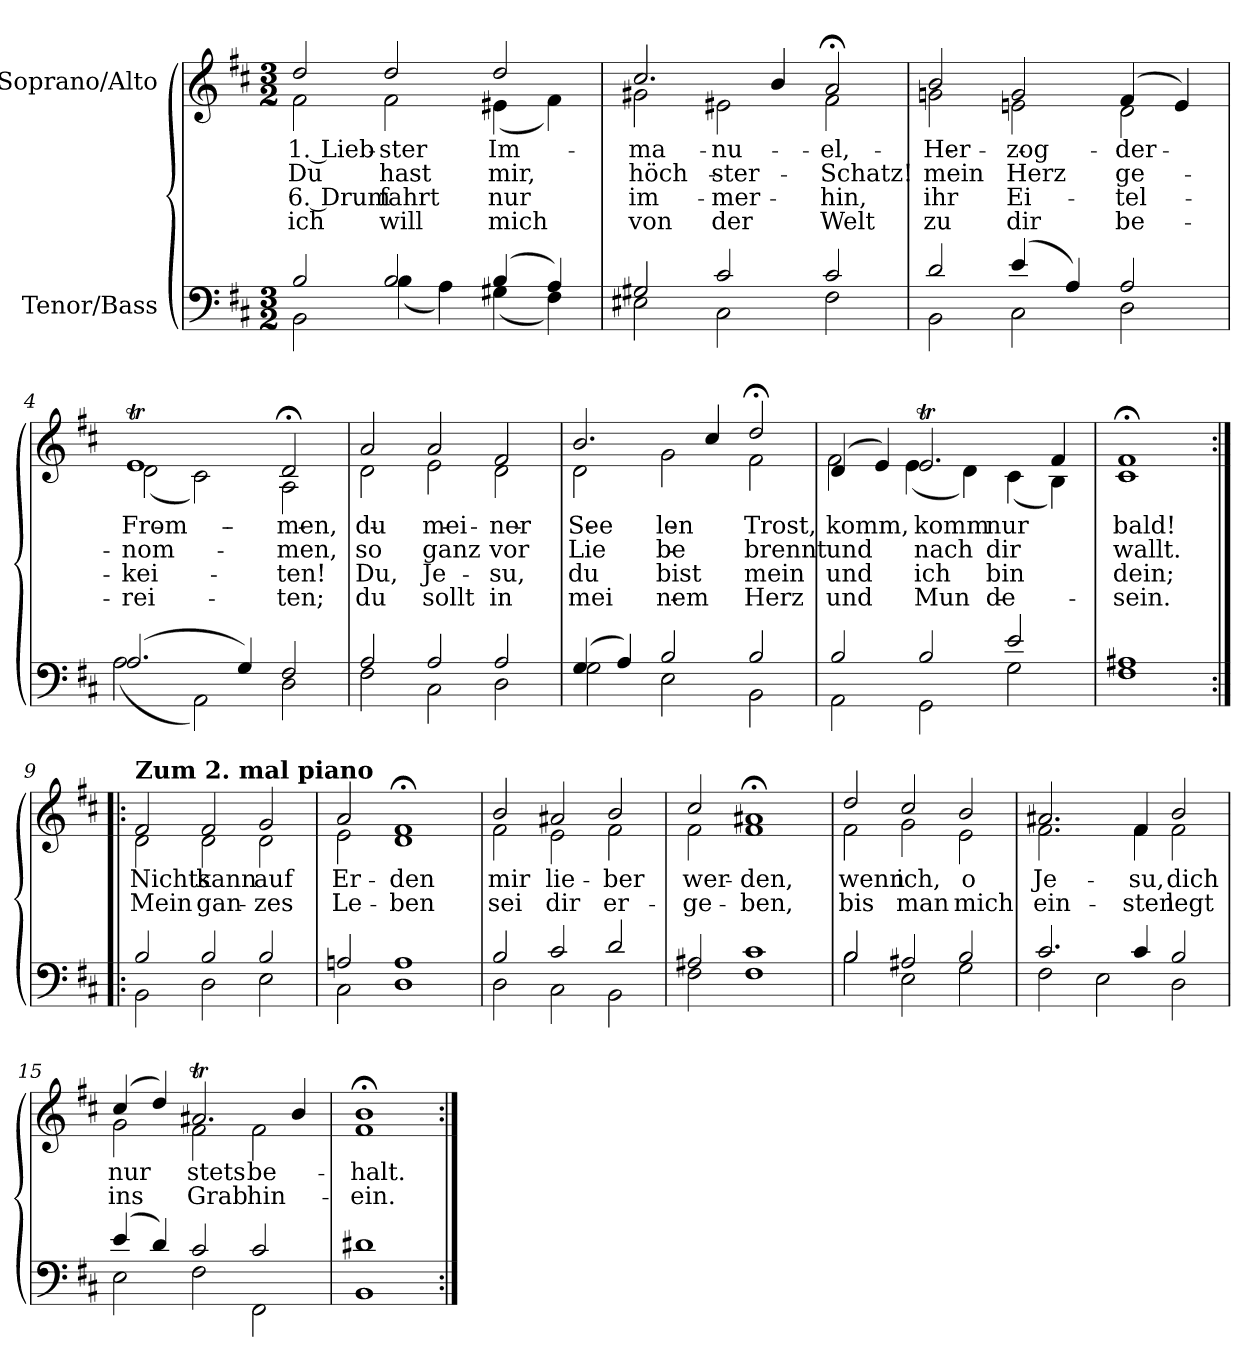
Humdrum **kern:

**kern	**kern	**text	**text	**text	**text
*part2	*part1	*part1	*part1	*part1	*part1
*staff2	*staff1	*staff1	*staff1	*staff1	*staff1
*I"Tenor/Bass	*I"Soprano/Alto	*	*	*	*
*clefF4	*clefG2	*	*	*	*
*k[f#c#]	*k[f#c#]	*	*	*	*
*M3/2	*M3/2	*	*	*	*
=1	=1	=1	=1	=1	=1
*^	*^	*	*	*	*
!	!	!	!	!LO:LY:b	!LO:LY:b	!LO:LY:b	!LO:LY:b
2B/	2BB\	2dd/	2f#\	1. Lieb-	Du	6. Drum	ich
!	!	!	!	!LO:LY:b	!LO:LY:b	!LO:LY:b	!LO:LY:b
2B/	(4B\	2dd/	2f#\	-ster	hast	fahrt	will
.	4A\)	.	.	.	.	.	.
!	!	!	!	!LO:LY:b	!LO:LY:b	!LO:LY:b	!LO:LY:b
(4B/	(4G#X\	2dd/	(4e#X\	Im-	mir,	nur	mich
4A/)	4F#\)	.	4f#\)	.	.	.	.
=2	=2	=2	=2	=2	=2	=2	=2
!	!	!	!	!LO:LY:b	!LO:LY:b	!LO:LY:b	!LO:LY:b
2G#X/	2E#X\	2.cc#/	2g#X\	-ma-	höch-	im-	von
!	!	!	!	!LO:LY:b	!LO:LY:b	!LO:LY:b	!LO:LY:b
2c#/	2C#\	.	2e#X\	-nu-	-ster	-mer	der
.	.	4b/	.	.	.	.	.
!	!	!	!	!LO:LY:b	!LO:LY:b	!LO:LY:b	!LO:LY:b
2c#/	2F#\	2a;</	2f#\	-el,	Schatz!	hin,	Welt
=3	=3	=3	=3	=3	=3	=3	=3
!	!	!	!	!LO:LY:b	!LO:LY:b	!LO:LY:b	!LO:LY:b
2d/	2BB\	2b/	2gn\	Her-	mein	ihr	zu
!	!	!	!	!LO:LY:b	!LO:LY:b	!LO:LY:b	!LO:LY:b
(4e/	2C#\	2g/	2en\	-zog	Herz	Ei-	dir
4A/)	.	.	.	.	.	.	.
!	!	!	!	!LO:LY:b	!LO:LY:b	!LO:LY:b	!LO:LY:b
2A/	2D\	(4f#/	2d\	der	ge-	-tel-	be-
.	.	4e/)	.	.	.	.	.
=4	=4	=4	=4	=4	=4	=4	=4
!	!	!	!	!LO:LY:b	!LO:LY:b	!LO:LY:b	!LO:LY:b
(2.A/	(2A\	1eT	(2d\	From-	-nom-	-kei-	-rei-
.	2AA\)	.	2c#\)	.	.	.	.
4G/)	.	.	.	.	.	.	.
!	!	!	!	!LO:LY:b	!LO:LY:b	!LO:LY:b	!LO:LY:b
2F#/	2D\	2d;</	2A\	-men,	-men,	-ten!	-ten;
=5	=5	=5	=5	=5	=5	=5	=5
!	!	!	!	!LO:LY:b	!LO:LY:b	!LO:LY:b	!LO:LY:b
2A/	2F#\	2a/	2d\	du	so	Du,	du
!	!	!	!	!LO:LY:b	!LO:LY:b	!LO:LY:b	!LO:LY:b
2A/	2C#\	2a/	2e\	mei-	ganz	Je-	sollt
!	!	!	!	!LO:LY:b	!LO:LY:b	!LO:LY:b	!LO:LY:b
2A/	2D\	2f#/	2d\	-ner	vor	-su,	in
!!LO:LB:g=z	!!
=6	=6	=6	=6	=6	=6	=6	=6
!	!	!	!	!LO:LY:b	!LO:LY:b	!LO:LY:b	!LO:LY:b
(4G/	2G\	2.b/	2d\	See-	Lie-	du	mei-
4A/)	.	.	.	.	.	.	.
!	!	!	!	!LO:LY:b	!LO:LY:b	!LO:LY:b	!LO:LY:b
2B/	2E\	.	2g\	-len	-be	bist	-nem
.	.	4cc#/	.	.	.	.	.
!	!	!	!	!LO:LY:b	!LO:LY:b	!LO:LY:b	!LO:LY:b
2B/	2BB\	2dd;</	2f#\	Trost,	brennt	mein	Herz
=7	=7	=7	=7	=7	=7	=7	=7
!	!	!	!	!LO:LY:b	!LO:LY:b	!LO:LY:b	!LO:LY:b
2B/	2AA\	(4d/	2f#\	komm,	und	und	und
.	.	4e/)	.	.	.	.	.
!	!	!	!	!LO:LY:b	!LO:LY:b	!LO:LY:b	!LO:LY:b
2B/	2GG\	2.eT/	(4e\	komm	nach	ich	Mun-
.	.	.	4d\)	.	.	.	.
!	!	!	!	!LO:LY:b	!LO:LY:b	!LO:LY:b	!LO:LY:b
2e/	2G\	.	(4c#\	nur	dir	bin	-de
.	.	4f#/	4B\)	.	.	.	.
=8	=8	=8	=8	=8	=8	=8	=8
!	!	!	!	!LO:LY:b	!LO:LY:b	!LO:LY:b	!LO:LY:b
1A#X	1F#	1f#;<	1c#	bald!	wallt.	dein;	sein.
=9:|!|:	=9:|!|:	=9:|!|:	=9:|!|:	=9:|!|:	=9:|!|:	=9:|!|:	=9:|!|:
!	!	!LO:TX:a:B:t=Zum 2. mal piano	!	!	!	!	!
!	!	!	!	!LO:LY:b	!LO:LY:b	!	!
2B/	2BB\	2f#/	2d\	Nichts	Mein	.	.
!	!	!	!	!LO:LY:b	!LO:LY:b	!	!
2B/	2D\	2f#/	2d\	kann	gan-	.	.
!	!	!	!	!LO:LY:b	!LO:LY:b	!	!
2B/	2E\	2g/	2d\	auf	-zes	.	.
=10	=10	=10	=10	=10	=10	=10	=10
!	!	!	!	!LO:LY:b	!LO:LY:b	!	!
2An/	2C#\	2a/	2e\	Er-	Le-	.	.
!	!	!	!	!LO:LY:b	!LO:LY:b	!	!
1A	1D	1f#;<	1d	-den	-ben	.	.
!!LO:LB:g=z	!!
=11	=11	=11	=11	=11	=11	=11	=11
!	!	!	!	!LO:LY:b	!LO:LY:b	!	!
2B/	2D\	2b/	2f#\	mir	sei	.	.
!	!	!	!	!LO:LY:b	!LO:LY:b	!	!
2c#/	2C#\	2a#X/	2e\	lie-	dir	.	.
!	!	!	!	!LO:LY:b	!LO:LY:b	!	!
2d/	2BB\	2b/	2f#\	-ber	er-	.	.
=12	=12	=12	=12	=12	=12	=12	=12
!	!	!	!	!LO:LY:b	!LO:LY:b	!	!
2A#X/	2F#\	2cc#/	2f#\	wer-	-ge-	.	.
!	!	!	!	!LO:LY:b	!LO:LY:b	!	!
1c#	1F#	1a#X;<	1f#	-den,	-ben,	.	.
=13	=13	=13	=13	=13	=13	=13	=13
!	!	!	!	!LO:LY:b	!LO:LY:b	!	!
2B/	2B\	2dd/	2f#\	wenn	bis	.	.
!	!	!	!	!LO:LY:b	!LO:LY:b	!	!
2A#X/	2E\	2cc#/	2g\	ich,	man	.	.
!	!	!	!	!LO:LY:b	!LO:LY:b	!	!
2B/	2G\	2b/	2e\	o	mich	.	.
=14	=14	=14	=14	=14	=14	=14	=14
!	!	!	!	!LO:LY:b	!LO:LY:b	!	!
2.c#/	2F#\	2.a#X/	2.f#\	Je-	ein-	.	.
.	2E\	.	.	.	.	.	.
!	!	!	!	!LO:LY:b	!LO:LY:b	!	!
4c#/	.	4f#/	4f#\	-su,	-sten	.	.
!	!	!	!	!LO:LY:b	!LO:LY:b	!	!
2B/	2D\	2b/	2f#\	dich	legt	.	.
=15	=15	=15	=15	=15	=15	=15	=15
!	!	!	!	!LO:LY:b	!LO:LY:b	!	!
(4e/	2E\	(4cc#/	2g\	nur	ins	.	.
4d/)	.	4dd/)	.	.	.	.	.
!	!	!	!	!LO:LY:b	!LO:LY:b	!	!
2c#/	2F#\	2.a#Xt/	2f#\	stets	Grab	.	.
!	!	!	!	!LO:LY:b	!LO:LY:b	!	!
2c#/	2FF#\	.	2f#\	be-	hin-	.	.
.	.	4b/	.	.	.	.	.
=16	=16	=16	=16	=16	=16	=16	=16
!	!	!	!	!LO:LY:b	!LO:LY:b	!	!
1d#X	1BB	1b;<	1f#	-halt.	-ein.	.	.
*v	*v	*	*	*	*	*	*
*	*v	*v	*	*	*	*
=:|!	=:|!	=:|!	=:|!	=:|!	=:|!
*-	*-	*-	*-	*-	*-
